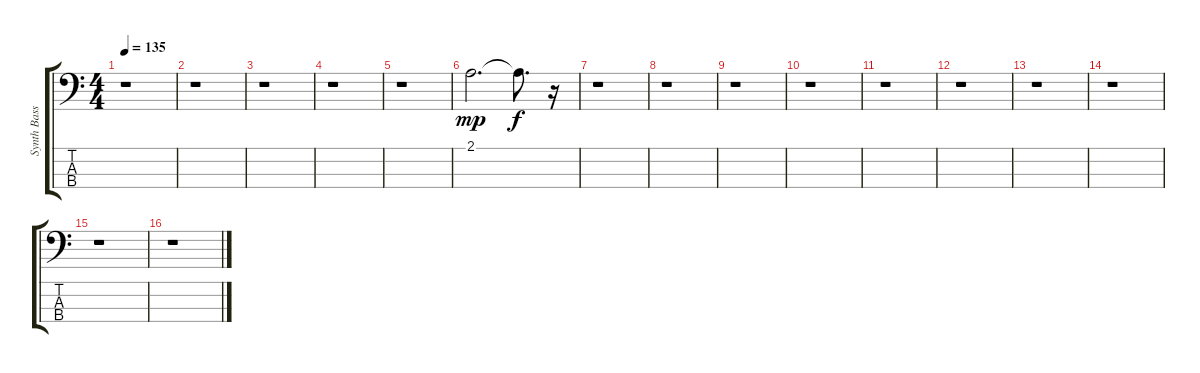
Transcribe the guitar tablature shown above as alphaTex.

\track ("Synth Bass" "Synth Bass") {instrument synthbass1}
\staff {score tabs}
\tuning (G2 D2 A1 E1) {hide}
\ts (4 4)
\tempo 135
\clef f4
\ks c
r.1{dy f} |
r.1 |
r.1 |
r.1 |
r.1 |
2.1.2{d dy mp} 2.1{t}.8{d dy f} r.16 |
r.1 |
r.1 |
r.1 |
r.1 |
r.1 |
r.1 |
r.1 |
r.1 |
r.1 |
r.1
